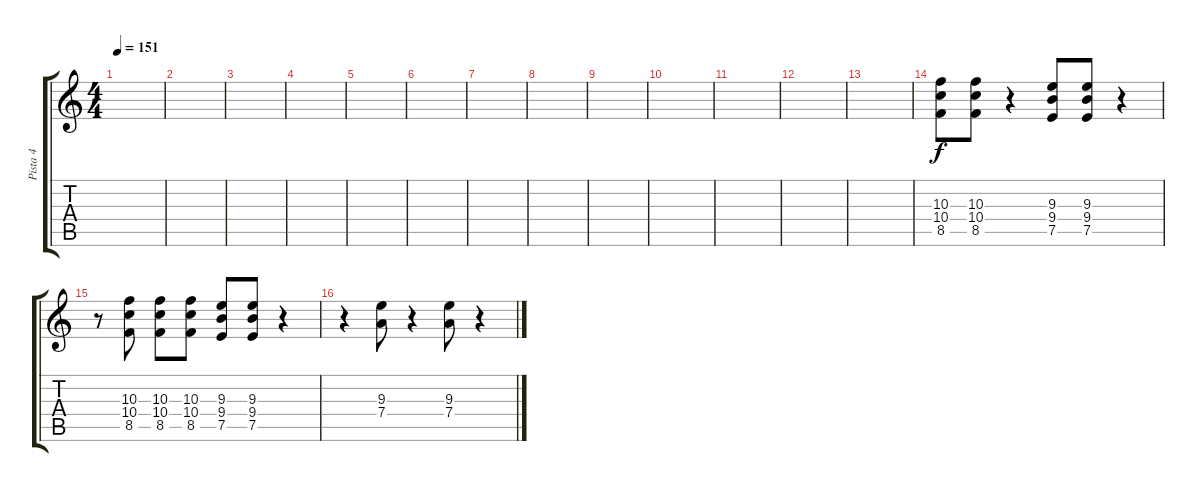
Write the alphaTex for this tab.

\track ("Pista 4" "Pista 4") {instrument overdrivenguitar}
\staff {score tabs}
\tuning (E4 B3 G3 D3 A2 E2) {hide}
\ts (4 4)
\tempo 151
\clef g2
\ks c
|
|
|
|
|
|
|
|
|
|
|
|
|
(10.3 10.4 8.5).8 (10.3 10.4 8.5).8 r.4 (9.3 9.4 7.5).8 (9.3 9.4 7.5).8 r.4 |
r.8 (10.3 10.4 8.5).8 (10.3 10.4 8.5).8 (10.3 10.4 8.5).8 (9.3 9.4 7.5).8 (9.3 9.4 7.5).8 r.4 |
r.4 (9.3 7.4).8 r.4 (9.3 7.4).8 r.4
